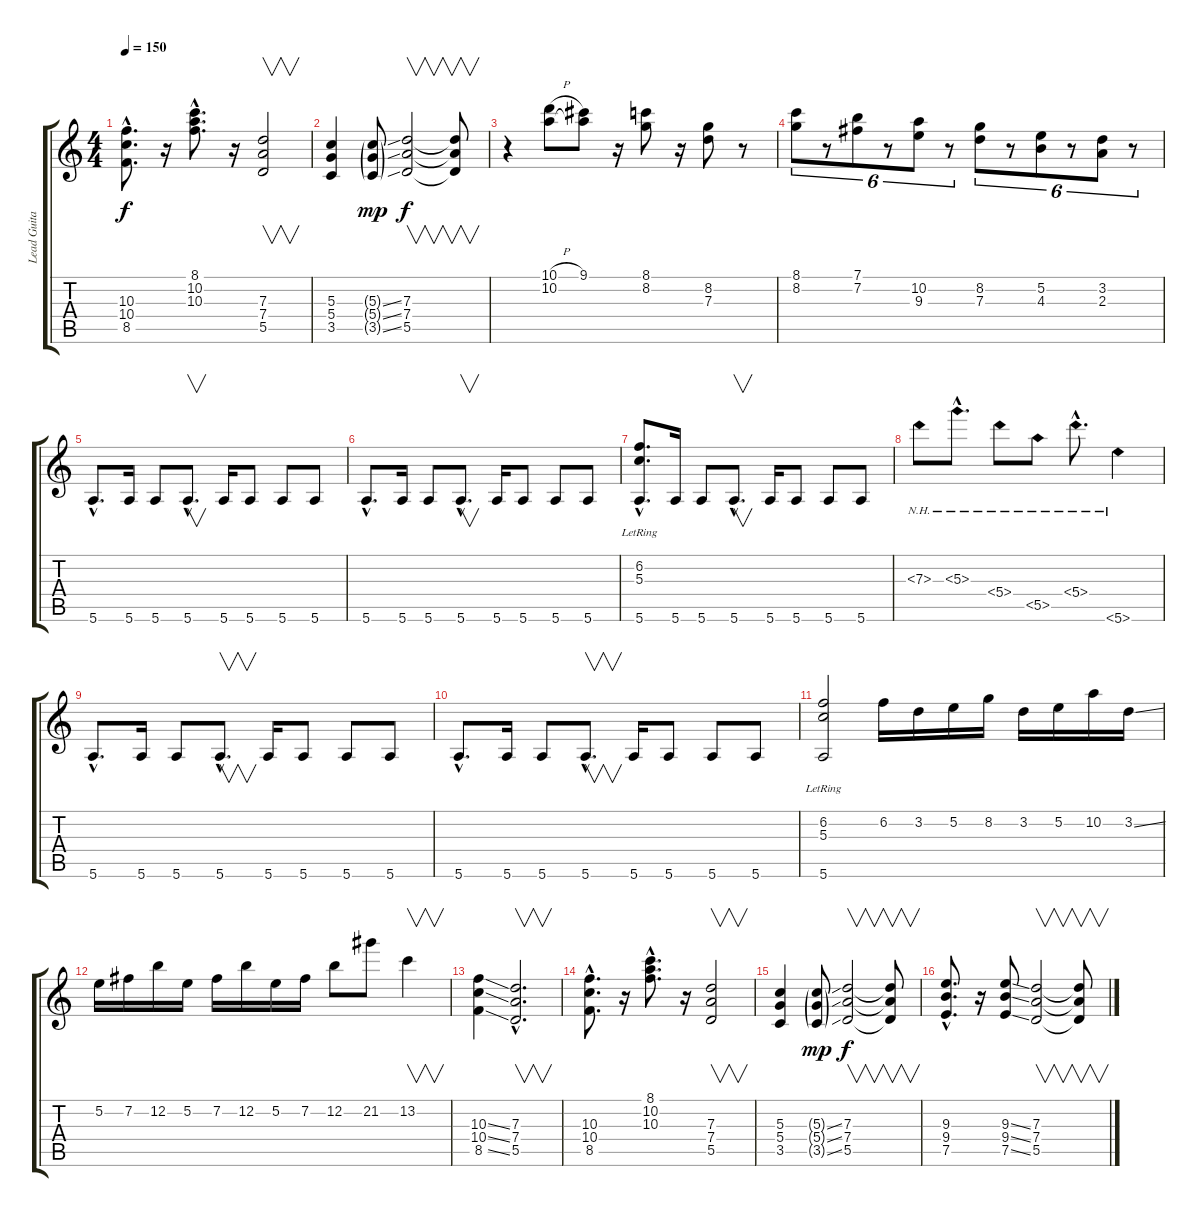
\track ("Lead Guitar" "Lead Guita") {instrument overdrivenguitar}
\staff {score tabs}
\tuning (E4 B3 G3 D3 A2 E2) {hide}
\ts (4 4)
\tempo 150
\clef g2
\ks c
(10.3{hac} 10.4{hac} 8.5{hac}).8{d dy f} r.16 (8.1{hac} 10.2{hac} 10.3{hac}).8{d} r.16 (7.3 7.4 5.5).2{v} |
(5.3 5.4 3.5).4 (5.3{ss g} 5.4{ss g} 3.5{ss g}).8{dy mp} (7.3 7.4 5.5).2{v dy f} (7.3{t} 7.4{t} 5.5{t}).8{v} |
r.4 (10.1{h} 10.2).8 (9.1 10.2{t}).8 r.16 (8.1 8.2).8 r.16 (8.2 7.3).8 r.8 |
(8.1 8.2).8{tu (6 4)} r.8{tu (6 4)} (7.1 7.2).8{tu (6 4)} r.8{tu (6 4)} (10.2 9.3).8{tu (6 4)} r.8{tu (6 4)} (8.2 7.3).8{tu (6 4)} r.8{tu (6 4)} (5.2 4.3).8{tu (6 4)} r.8{tu (6 4)} (3.2 2.3).8{tu (6 4)} r.8{tu (6 4)} |
5.6{hac}.8{d} 5.6.16 5.6.8 5.6{hac}.8{v d} 5.6.16 5.6.8 5.6.8 5.6.8 |
5.6{hac}.8{d} 5.6.16 5.6.8 5.6{hac}.8{v d} 5.6.16 5.6.8 5.6.8 5.6.8 |
(6.2{hac lr} 5.3{hac lr} 5.6{hac}).8{d} 5.6.16 5.6.8 5.6{hac}.8{v d} 5.6.16 5.6.8 5.6.8 5.6.8 |
7.3{nh}.8 5.3{nh hac}.8{d} 5.4{nh}.8 5.5{nh}.8 5.4{nh hac}.8{d} 5.6{nh}.4 |
5.6{hac}.8{d} 5.6.16 5.6.8 5.6{hac}.8{v d} 5.6.16 5.6.8 5.6.8 5.6.8 |
5.6{hac}.8{d} 5.6.16 5.6.8 5.6{hac}.8{v d} 5.6.16 5.6.8 5.6.8 5.6.8 |
(6.2{lr} 5.3{lr} 5.6).2 6.2.16 3.2.16 5.2.16 8.2.16 3.2.16 5.2.16 10.2.16 3.2{ss}.16 |
5.2.16 7.2.16 12.2.16 5.2.16 7.2.16 12.2.16 5.2.16 7.2.16 12.2.8 21.2.8 13.2.4{v} |
(10.3{ss} 10.4{ss} 8.5{ss}).4 (7.3{hac} 7.4{hac} 5.5{hac}).2{v d} |
(10.3{hac} 10.4{hac} 8.5{hac}).8{d} r.16 (8.1{hac} 10.2{hac} 10.3{hac}).8{d} r.16 (7.3 7.4 5.5).2{v} |
(5.3 5.4 3.5).4 (5.3{ss g} 5.4{ss g} 3.5{ss g}).8{dy mp} (7.3 7.4 5.5).2{v dy f} (7.3{t} 7.4{t} 5.5{t}).8{v} |
(9.3{hac} 9.4{hac} 7.5{hac}).8{d} r.16 (9.3{ss} 9.4{ss} 7.5{ss}).8 (7.3 7.4 5.5).2{v} (7.3{t} 7.4{t} 5.5{t}).8{v}
